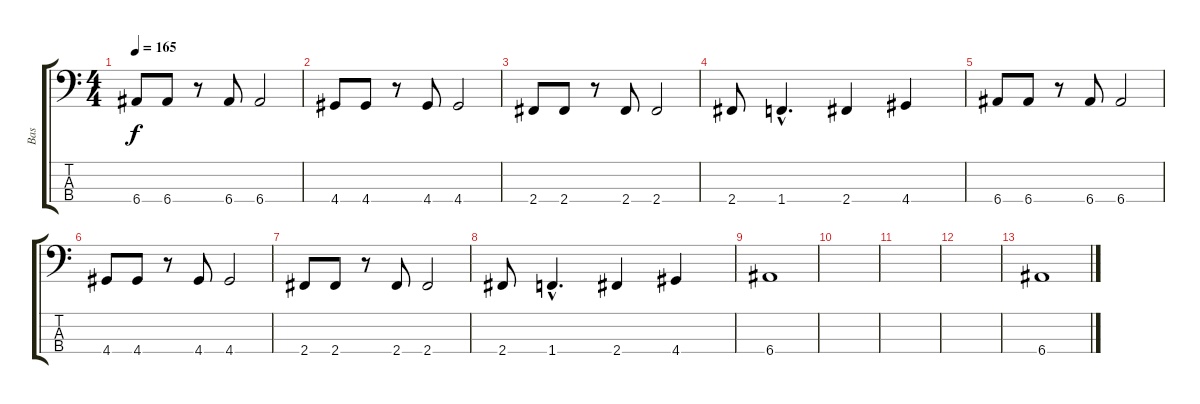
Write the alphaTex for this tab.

\track ("Bas" "Bas") {instrument electricbassfinger}
\staff {score tabs}
\tuning (G2 D2 A1 E1) {hide}
\ts (4 4)
\tempo 165
\clef f4
\ks c
6.4.8{dy f} 6.4.8 r.8 6.4.8 6.4.2 |
4.4.8 4.4.8 r.8 4.4.8 4.4.2 |
2.4.8 2.4.8 r.8 2.4.8 2.4.2 |
2.4.8 1.4{hac}.4{d} 2.4.4 4.4.4 |
6.4.8 6.4.8 r.8 6.4.8 6.4.2 |
4.4.8 4.4.8 r.8 4.4.8 4.4.2 |
2.4.8 2.4.8 r.8 2.4.8 2.4.2 |
2.4.8 1.4{hac}.4{d} 2.4.4 4.4.4 |
6.4.1 |
|
|
|
6.4.1
